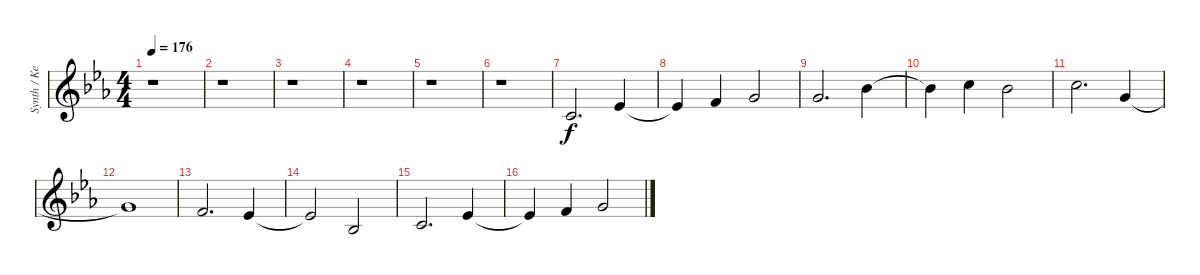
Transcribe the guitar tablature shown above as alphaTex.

\track ("Synth / Keyboard II" "Synth / Ke") {instrument violin}
\staff {score}
\tuning (D4 A3 F3 C3 G2 C2) {hide}
\ts (4 4)
\tempo 176
\clef g2
\ks eb
r.1{dy f} |
r.1 |
r.1 |
r.1 |
r.1 |
r.1 |
12.4.2{d} 15.4.4 |
15.4{t}.4 12.3.4 14.3.2 |
14.3.2{d} 13.2.4 |
13.2{t}.4 15.2.4 13.2.2 |
15.2.2{d} 14.3.4 |
14.3{t}.1 |
12.3.2{d} 15.4.4 |
15.4{t}.2 15.5.2 |
12.4.2{d} 15.4.4 |
15.4{t}.4 12.3.4 14.3.2
